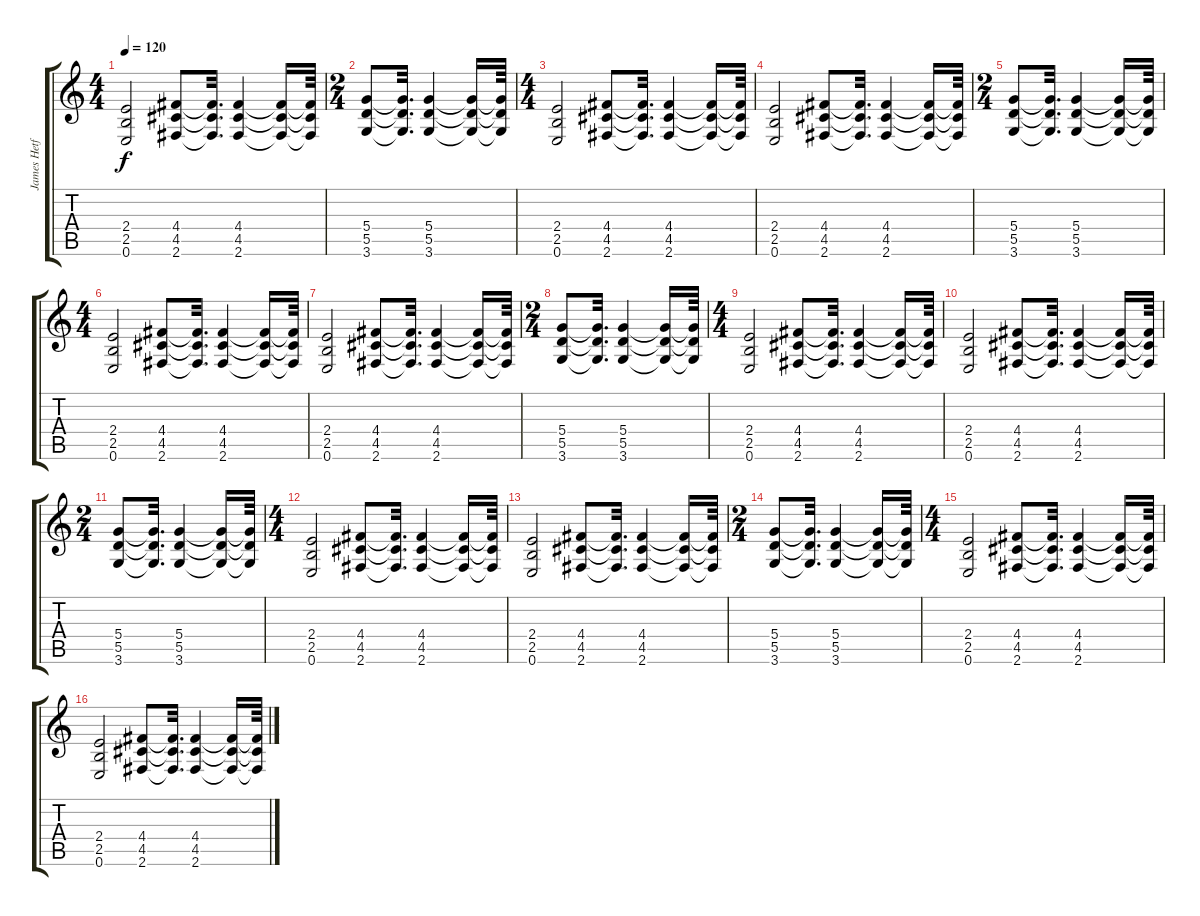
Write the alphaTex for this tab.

\track ("James Hetfield" "James Hetf") {instrument distortionguitar}
\staff {score tabs}
\tuning (E4 B3 G3 D3 A2 E2) {hide}
\ts (4 4)
\tempo 120
\clef g2
\ks c
(2.4 2.5 0.6).2{dy f} (4.4 4.5 2.6).8 (4.4{t} 4.5{t} 2.6{t}).32{d} (4.4 4.5 2.6).4 (4.4{t} 4.5{t} 2.6{t}).16 (4.4{t} 4.5{t} 2.6{t}).64 |
\ts (2 4)
(5.4 5.5 3.6).8 (5.4{t} 5.5{t} 3.6{t}).32{d} (5.4 5.5 3.6).4 (5.4{t} 5.5{t} 3.6{t}).16 (5.4{t} 5.5{t} 3.6{t}).64 |
\ts (4 4)
(2.4 2.5 0.6).2 (4.4 4.5 2.6).8 (4.4{t} 4.5{t} 2.6{t}).32{d} (4.4 4.5 2.6).4 (4.4{t} 4.5{t} 2.6{t}).16 (4.4{t} 4.5{t} 2.6{t}).64 |
(2.4 2.5 0.6).2 (4.4 4.5 2.6).8 (4.4{t} 4.5{t} 2.6{t}).32{d} (4.4 4.5 2.6).4 (4.4{t} 4.5{t} 2.6{t}).16 (4.4{t} 4.5{t} 2.6{t}).64 |
\ts (2 4)
(5.4 5.5 3.6).8 (5.4{t} 5.5{t} 3.6{t}).32{d} (5.4 5.5 3.6).4 (5.4{t} 5.5{t} 3.6{t}).16 (5.4{t} 5.5{t} 3.6{t}).64 |
\ts (4 4)
(2.4 2.5 0.6).2 (4.4 4.5 2.6).8 (4.4{t} 4.5{t} 2.6{t}).32{d} (4.4 4.5 2.6).4 (4.4{t} 4.5{t} 2.6{t}).16 (4.4{t} 4.5{t} 2.6{t}).64 |
(2.4 2.5 0.6).2 (4.4 4.5 2.6).8 (4.4{t} 4.5{t} 2.6{t}).32{d} (4.4 4.5 2.6).4 (4.4{t} 4.5{t} 2.6{t}).16 (4.4{t} 4.5{t} 2.6{t}).64 |
\ts (2 4)
(5.4 5.5 3.6).8 (5.4{t} 5.5{t} 3.6{t}).32{d} (5.4 5.5 3.6).4 (5.4{t} 5.5{t} 3.6{t}).16 (5.4{t} 5.5{t} 3.6{t}).64 |
\ts (4 4)
(2.4 2.5 0.6).2 (4.4 4.5 2.6).8 (4.4{t} 4.5{t} 2.6{t}).32{d} (4.4 4.5 2.6).4 (4.4{t} 4.5{t} 2.6{t}).16 (4.4{t} 4.5{t} 2.6{t}).64 |
(2.4 2.5 0.6).2 (4.4 4.5 2.6).8 (4.4{t} 4.5{t} 2.6{t}).32{d} (4.4 4.5 2.6).4 (4.4{t} 4.5{t} 2.6{t}).16 (4.4{t} 4.5{t} 2.6{t}).64 |
\ts (2 4)
(5.4 5.5 3.6).8 (5.4{t} 5.5{t} 3.6{t}).32{d} (5.4 5.5 3.6).4 (5.4{t} 5.5{t} 3.6{t}).16 (5.4{t} 5.5{t} 3.6{t}).64 |
\ts (4 4)
(2.4 2.5 0.6).2 (4.4 4.5 2.6).8 (4.4{t} 4.5{t} 2.6{t}).32{d} (4.4 4.5 2.6).4 (4.4{t} 4.5{t} 2.6{t}).16 (4.4{t} 4.5{t} 2.6{t}).64 |
(2.4 2.5 0.6).2 (4.4 4.5 2.6).8 (4.4{t} 4.5{t} 2.6{t}).32{d} (4.4 4.5 2.6).4 (4.4{t} 4.5{t} 2.6{t}).16 (4.4{t} 4.5{t} 2.6{t}).64 |
\ts (2 4)
(5.4 5.5 3.6).8 (5.4{t} 5.5{t} 3.6{t}).32{d} (5.4 5.5 3.6).4 (5.4{t} 5.5{t} 3.6{t}).16 (5.4{t} 5.5{t} 3.6{t}).64 |
\ts (4 4)
(2.4 2.5 0.6).2 (4.4 4.5 2.6).8 (4.4{t} 4.5{t} 2.6{t}).32{d} (4.4 4.5 2.6).4 (4.4{t} 4.5{t} 2.6{t}).16 (4.4{t} 4.5{t} 2.6{t}).64 |
(2.4 2.5 0.6).2 (4.4 4.5 2.6).8 (4.4{t} 4.5{t} 2.6{t}).32{d} (4.4 4.5 2.6).4 (4.4{t} 4.5{t} 2.6{t}).16 (4.4{t} 4.5{t} 2.6{t}).64
